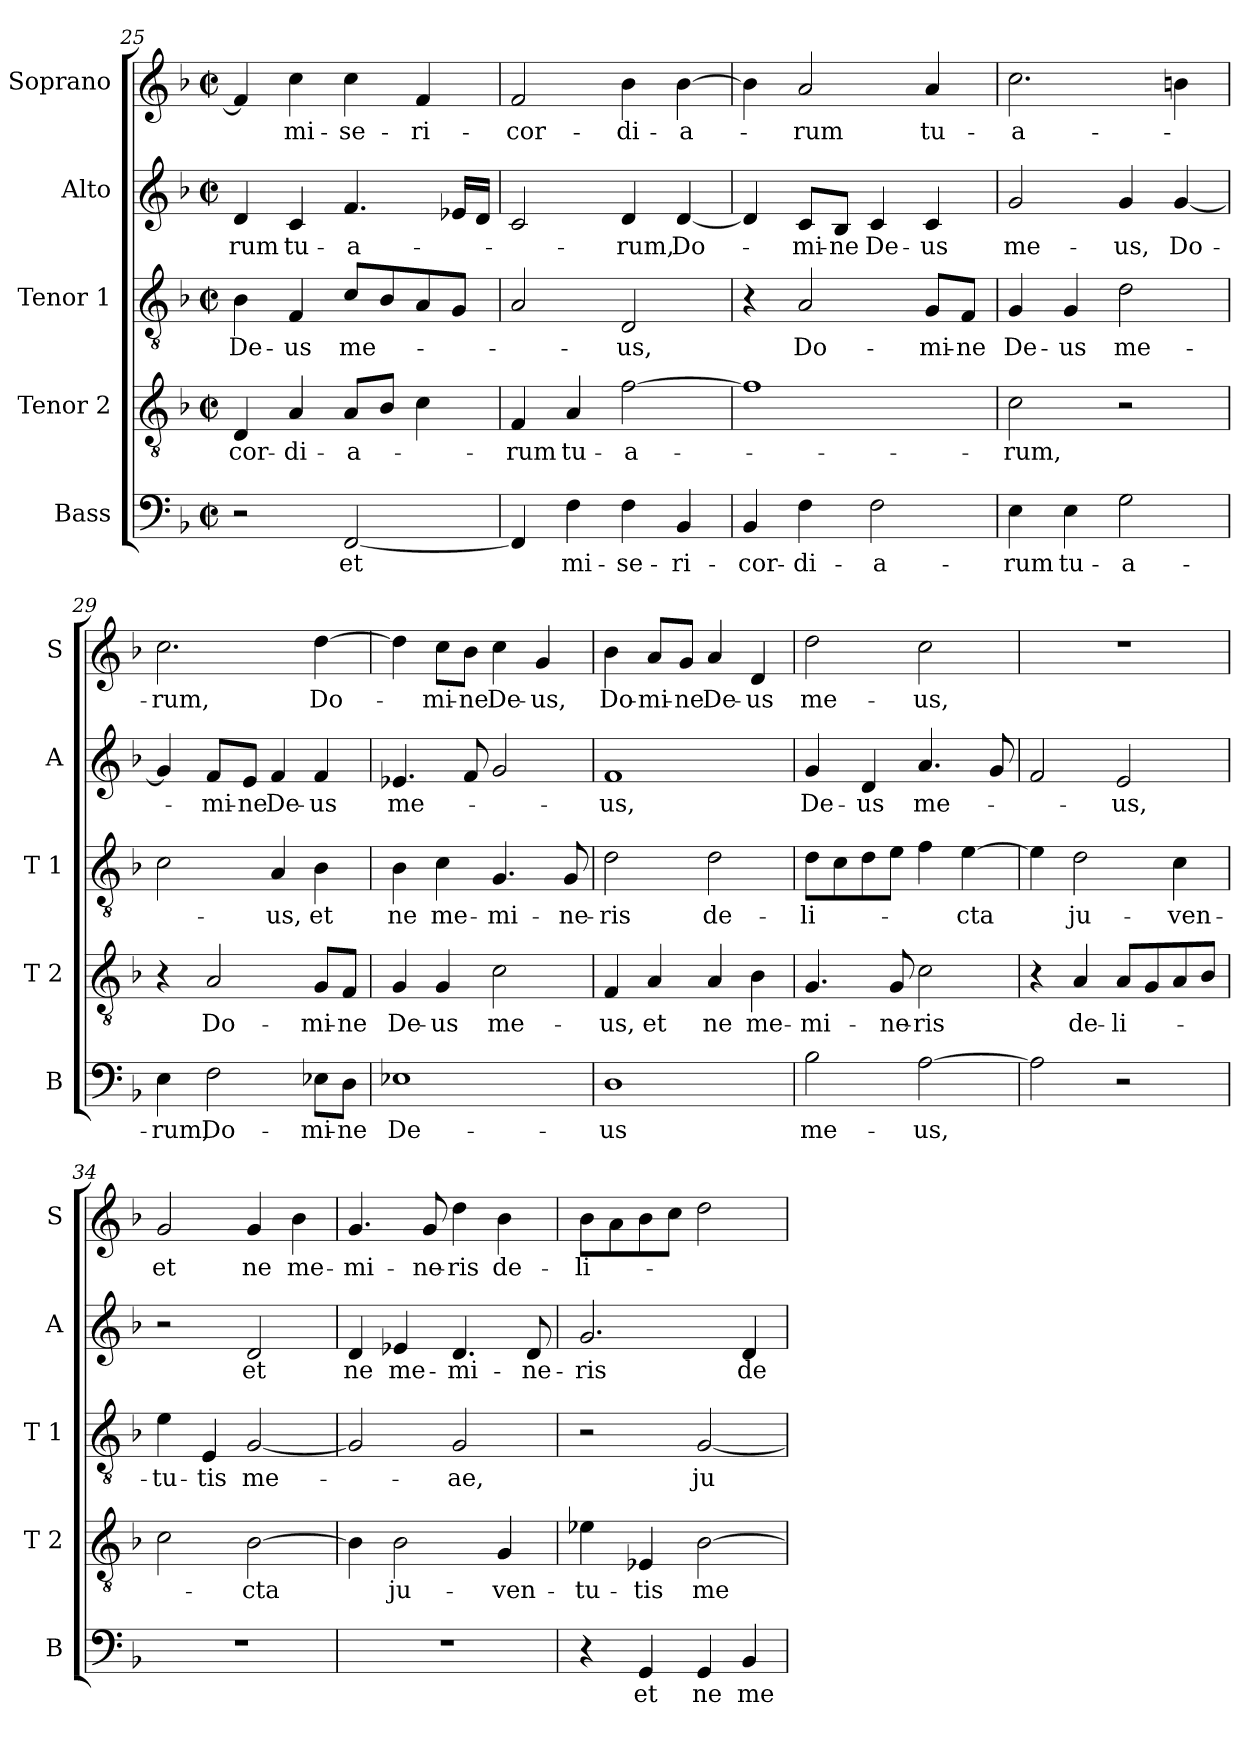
**kern	**text	**kern	**text	**kern	**text	**kern	**text	**kern	**text
*part5	*part5	*part4	*part4	*part3	*part3	*part2	*part2	*part1	*part1
*staff5	*staff5	*staff4	*staff4	*staff3	*staff3	*staff2	*staff2	*staff1	*staff1
*I"Bass	*	*I"Tenor 2	*	*I"Tenor 1	*	*I"Alto	*	*I"Soprano	*
*I'B	*	*I'T 2	*	*I'T 1	*	*I'A	*	*I'S	*
*clefF4	*	*clefGv2	*	*clefGv2	*	*clefG2	*	*clefG2	*
*k[b-]	*	*k[b-]	*	*k[b-]	*	*k[b-]	*	*k[b-]	*
*F:	*	*F:	*	*F:	*	*F:	*	*F:	*
*M2/2	*	*M2/2	*	*M2/2	*	*M2/2	*	*M2/2	*
*met(c|)	*	*met(c|)	*	*met(c|)	*	*met(c|)	*	*met(c|)	*
=25	=25	=25	=25	=25	=25	=25	=25	=25	=25
2r	.	4D/	-cor-	4B-\	De-	4d/	-rum	4f/]	.
.	.	4A/	-di-	4F/	-us	4c/	tu-	4cc\	mi-
[2FF/	et	8A/L	-a-	8c/L	me-	4.f/	-a-	4cc\	-se-
.	.	8B-/J	.	8B-/	.	.	.	.	.
.	.	4c\	.	8A/	.	.	.	4f/	-ri-
.	.	.	.	8G/J	.	16e-X/LL	.	.	.
.	.	.	.	.	.	16d/JJ	.	.	.
!!LO:LB:g=z
=26	=26	=26	=26	=26	=26	=26	=26	=26	=26
4FF/]	.	4F/	-rum	2A/	.	2c/	.	2f/	-cor-
4F\	mi-	4A/	tu-	.	.	.	.	.	.
4F\	-se-	[2f\	-a-	2D/	-us,	4d/	-rum,	4b-\	-di-
4BB-/	-ri-	.	.	.	.	[4d/	Do-	[4b-\	-a-
=27	=27	=27	=27	=27	=27	=27	=27	=27	=27
4BB-/	-cor-	1f]	.	4r	.	4d/]	.	4b-\]	.
4F\	-di-	.	.	2A/	Do-	8c/L	-mi-	2a/	-rum
.	.	.	.	.	.	8B-/J	-ne	.	.
2F\	-a-	.	.	.	.	4c/	De-	.	.
.	.	.	.	8G/L	-mi-	4c/	-us	4a/	tu-
.	.	.	.	8F/J	-ne	.	.	.	.
=28	=28	=28	=28	=28	=28	=28	=28	=28	=28
4E\	-rum	2c\	-rum,	4G/	De-	2g/	me-	2.cc\	-a-
4E\	tu-	.	.	4G/	-us	.	.	.	.
2G\	-a-	2r	.	2d\	me-	4g/	-us,	.	.
.	.	.	.	.	.	[4g/	Do-	4bn\	.
=29	=29	=29	=29	=29	=29	=29	=29	=29	=29
4E\	-rum,	4r	.	2c\	.	4g/]	.	2.cc\	-rum,
2F\	Do-	2A/	Do-	.	.	8f/L	-mi-	.	.
.	.	.	.	.	.	8e/J	-ne	.	.
.	.	.	.	4A/	-us,	4f/	De-	.	.
8E-X\L	-mi-	8G/L	-mi-	4B-\	et	4f/	-us	[4dd\	Do-
8D\J	-ne	8F/J	-ne	.	.	.	.	.	.
!!LO:PB:g=z
=30	=30	=30	=30	=30	=30	=30	=30	=30	=30
1E-X	De-	4G/	De-	4B-\	ne	4.e-X/	me-	4dd\]	.
.	.	4G/	-us	4c\	me-	.	.	8cc\L	-mi-
.	.	.	.	.	.	8f/	.	8b-\J	-ne
.	.	2c\	me-	4.G/	-mi-	2g/	.	4cc\	De-
.	.	.	.	.	.	.	.	4g/	-us,
.	.	.	.	8G/	-ne-	.	.	.	.
=31	=31	=31	=31	=31	=31	=31	=31	=31	=31
1D	-us	4F/	-us,	2d\	-ris	1f	-us,	4b-\	Do-
.	.	4A/	et	.	.	.	.	8a/L	-mi-
.	.	.	.	.	.	.	.	8g/J	-ne
.	.	4A/	ne	2d\	de-	.	.	4a/	De-
.	.	4B-\	me-	.	.	.	.	4d/	-us
=32	=32	=32	=32	=32	=32	=32	=32	=32	=32
2B-\	me-	4.G/	-mi-	8d\L	-li-	4g/	De-	2dd\	me-
.	.	.	.	8c\	.	.	.	.	.
.	.	.	.	8d\	.	4d/	-us	.	.
.	.	8G/	-ne-	8e\J	.	.	.	.	.
[2A\	-us,	2c\	-ris	4f\	.	4.a/	me-	2cc\	-us,
.	.	.	.	[4e\	-cta	.	.	.	.
.	.	.	.	.	.	8g/	.	.	.
=33	=33	=33	=33	=33	=33	=33	=33	=33	=33
2A\]	.	4r	.	4e\]	.	2f/	.	1r	.
.	.	4A/	de-	2d\	ju-	.	.	.	.
2r	.	8A/L	-li-	.	.	2e/	-us,	.	.
.	.	8G/	.	.	.	.	.	.	.
.	.	8A/	.	4c\	-ven-	.	.	.	.
.	.	8B-/J	.	.	.	.	.	.	.
=34	=34	=34	=34	=34	=34	=34	=34	=34	=34
1r	.	2c\	.	4e\	-tu-	2r	.	2g/	et
.	.	.	.	4E/	-tis	.	.	.	.
.	.	[2B-\	-cta	[2G/	me-	2d/	et	4g/	ne
.	.	.	.	.	.	.	.	4b-\	me-
!!LO:LB:g=z
=35	=35	=35	=35	=35	=35	=35	=35	=35	=35
1r	.	4B-\]	.	2G/]	.	4d/	ne	4.g/	-mi-
.	.	2B-\	ju-	.	.	4e-X/	me-	.	.
.	.	.	.	.	.	.	.	8g/	-ne-
.	.	.	.	2G/	-ae,	4.d/	-mi-	4dd\	-ris
.	.	4G/	-ven-	.	.	.	.	4b-\	de-
.	.	.	.	.	.	8d/	-ne-	.	.
=36	=36	=36	=36	=36	=36	=36	=36	=36	=36
4r	.	4e-X\	-tu-	2r	.	2.g/	-ris	8b-\L	-li-
.	.	.	.	.	.	.	.	8a\	.
4GG/	et	4E-X/	-tis	.	.	.	.	8b-\	.
.	.	.	.	.	.	.	.	8cc\J	.
4GG/	ne	[2B-\	me-	[2G/	ju-	.	.	2dd\	.
4BB-/	me-	.	.	.	.	4d/	de-	.	.
=	=	=	=	=	=	=	=	=	=
*-	*-	*-	*-	*-	*-	*-	*-	*-	*-
